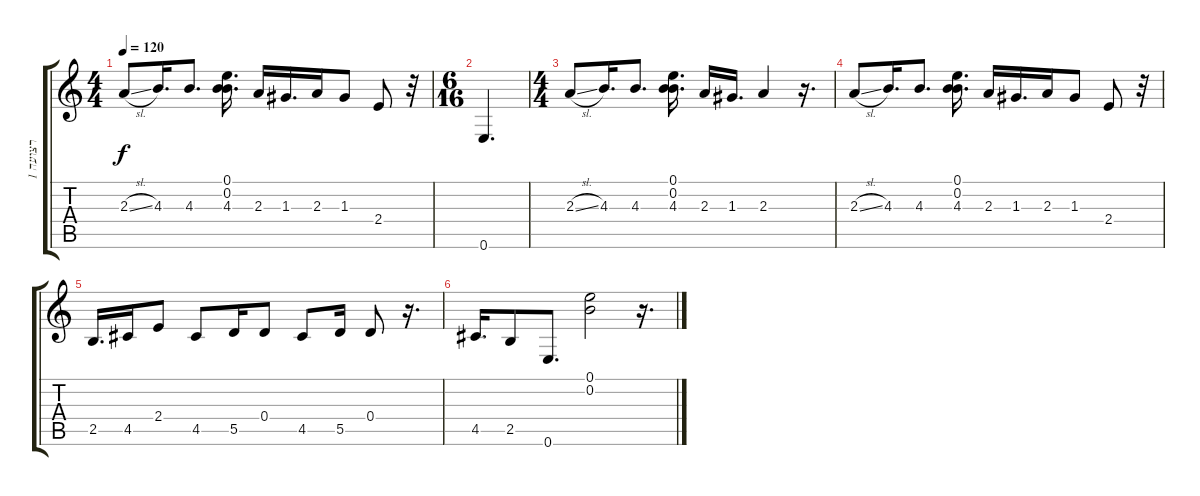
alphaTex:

\track ("רצועה 1" "רצועה 1") {instrument electricguitarclean}
\staff {score tabs}
\tuning (E4 B3 G3 D3 A2 E2) {hide}
\ts (4 4)
\tempo 120
\clef g2
\ks c
2.3{sl}.8{dy f instrument electricguitarclean} 4.3.16{d} 4.3.8{d} (0.1 0.2 4.3).16{d} 2.3.16 1.3.16{d} 2.3.16 1.3.8 2.4.8 r.32 |
\ts (6 16)
0.6.4{d} |
\ts (4 4)
2.3{sl}.8 4.3.16{d} 4.3.8{d} (0.1 0.2 4.3).16{d} 2.3.16 1.3.16{d} 2.3.4 r.16{d} |
2.3{sl}.8 4.3.16{d} 4.3.8{d} (0.1 0.2 4.3).16{d} 2.3.16 1.3.16{d} 2.3.16 1.3.8 2.4.8 r.32 |
2.5.16{d} 4.5.16 2.4.8 4.5.8 5.5.16 0.4.8 4.5.8 5.5.16 0.4.8 r.16{d} |
4.5.16{d} 2.5.8 0.6.8{d} (0.1 0.2).2 r.16{d}
